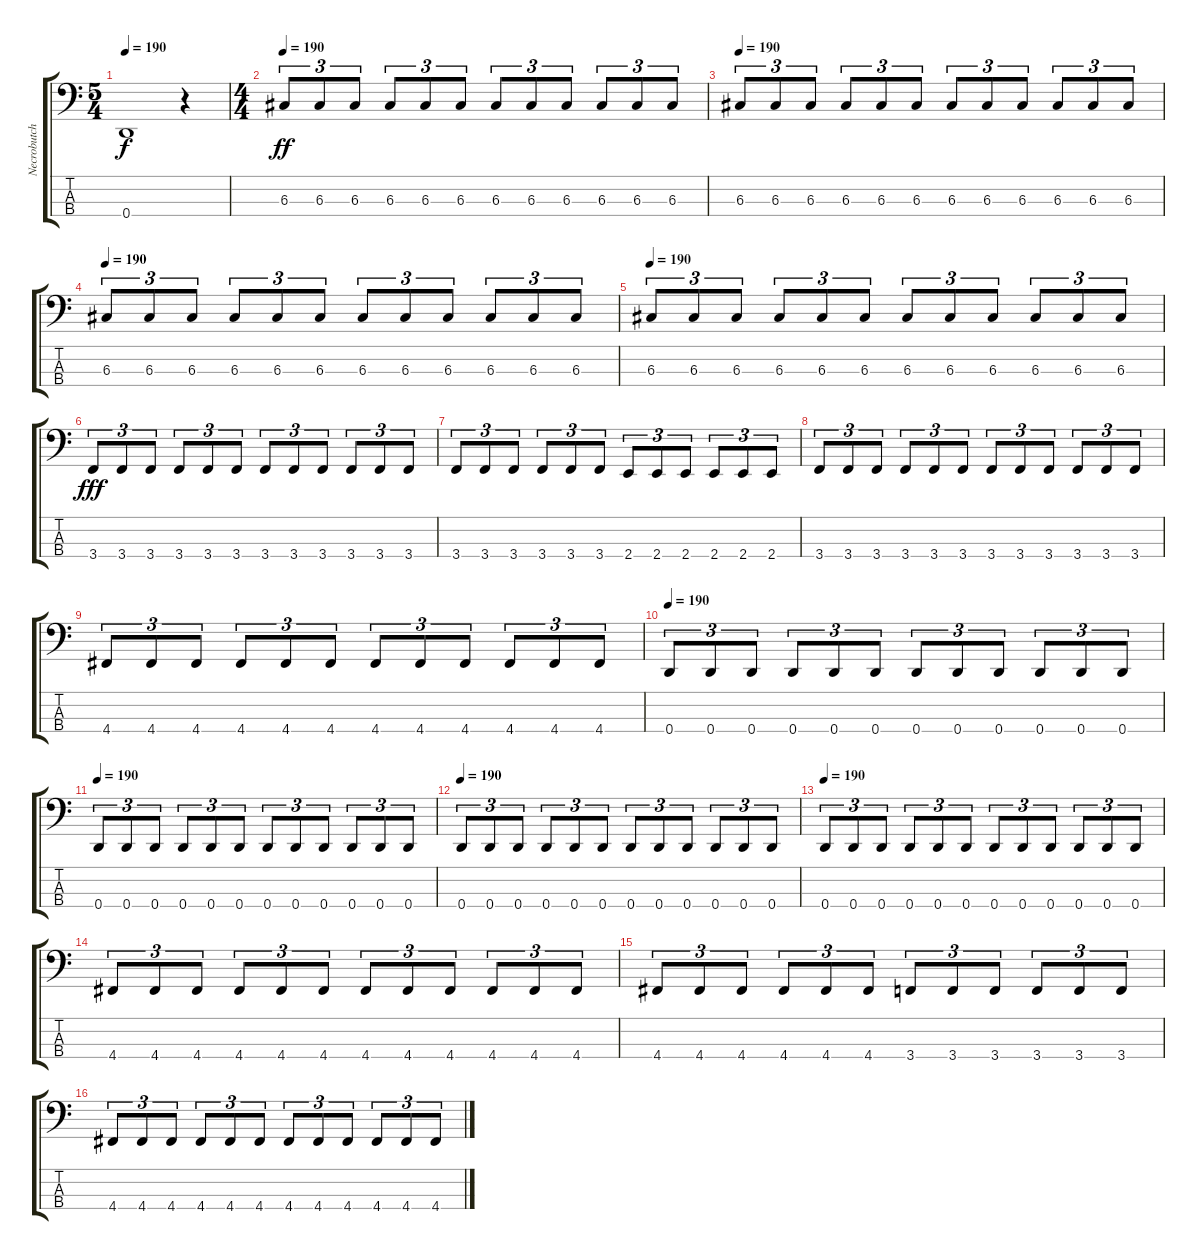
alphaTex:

\track ("Necrobutcher" "Necrobutch") {instrument electricbassfinger}
\staff {score tabs}
\tuning (F2 C2 G1 D1) {hide}
\ts (5 4)
\tempo 190
\clef f4
\ks c
0.4{t}.1{dy f} r.4 |
\ts (4 4)
\tempo 190
6.3.8{tu (3 2) dy ff} 6.3.8{tu (3 2)} 6.3.8{tu (3 2)} 6.3.8{tu (3 2)} 6.3.8{tu (3 2)} 6.3.8{tu (3 2)} 6.3.8{tu (3 2)} 6.3.8{tu (3 2)} 6.3.8{tu (3 2)} 6.3.8{tu (3 2)} 6.3.8{tu (3 2)} 6.3.8{tu (3 2)} |
\tempo 190
6.3.8{tu (3 2)} 6.3.8{tu (3 2)} 6.3.8{tu (3 2)} 6.3.8{tu (3 2)} 6.3.8{tu (3 2)} 6.3.8{tu (3 2)} 6.3.8{tu (3 2)} 6.3.8{tu (3 2)} 6.3.8{tu (3 2)} 6.3.8{tu (3 2)} 6.3.8{tu (3 2)} 6.3.8{tu (3 2)} |
\tempo 190
6.3.8{tu (3 2)} 6.3.8{tu (3 2)} 6.3.8{tu (3 2)} 6.3.8{tu (3 2)} 6.3.8{tu (3 2)} 6.3.8{tu (3 2)} 6.3.8{tu (3 2)} 6.3.8{tu (3 2)} 6.3.8{tu (3 2)} 6.3.8{tu (3 2)} 6.3.8{tu (3 2)} 6.3.8{tu (3 2)} |
\tempo 190
6.3.8{tu (3 2)} 6.3.8{tu (3 2)} 6.3.8{tu (3 2)} 6.3.8{tu (3 2)} 6.3.8{tu (3 2)} 6.3.8{tu (3 2)} 6.3.8{tu (3 2)} 6.3.8{tu (3 2)} 6.3.8{tu (3 2)} 6.3.8{tu (3 2)} 6.3.8{tu (3 2)} 6.3.8{tu (3 2)} |
3.4.8{tu (3 2) dy fff} 3.4.8{tu (3 2)} 3.4.8{tu (3 2)} 3.4.8{tu (3 2)} 3.4.8{tu (3 2)} 3.4.8{tu (3 2)} 3.4.8{tu (3 2)} 3.4.8{tu (3 2)} 3.4.8{tu (3 2)} 3.4.8{tu (3 2)} 3.4.8{tu (3 2)} 3.4.8{tu (3 2)} |
3.4.8{tu (3 2)} 3.4.8{tu (3 2)} 3.4.8{tu (3 2)} 3.4.8{tu (3 2)} 3.4.8{tu (3 2)} 3.4.8{tu (3 2)} 2.4.8{tu (3 2)} 2.4.8{tu (3 2)} 2.4.8{tu (3 2)} 2.4.8{tu (3 2)} 2.4.8{tu (3 2)} 2.4.8{tu (3 2)} |
3.4.8{tu (3 2)} 3.4.8{tu (3 2)} 3.4.8{tu (3 2)} 3.4.8{tu (3 2)} 3.4.8{tu (3 2)} 3.4.8{tu (3 2)} 3.4.8{tu (3 2)} 3.4.8{tu (3 2)} 3.4.8{tu (3 2)} 3.4.8{tu (3 2)} 3.4.8{tu (3 2)} 3.4.8{tu (3 2)} |
4.4.8{tu (3 2)} 4.4.8{tu (3 2)} 4.4.8{tu (3 2)} 4.4.8{tu (3 2)} 4.4.8{tu (3 2)} 4.4.8{tu (3 2)} 4.4.8{tu (3 2)} 4.4.8{tu (3 2)} 4.4.8{tu (3 2)} 4.4.8{tu (3 2)} 4.4.8{tu (3 2)} 4.4.8{tu (3 2)} |
\tempo 190
0.4.8{tu (3 2)} 0.4.8{tu (3 2)} 0.4.8{tu (3 2)} 0.4.8{tu (3 2)} 0.4.8{tu (3 2)} 0.4.8{tu (3 2)} 0.4.8{tu (3 2)} 0.4.8{tu (3 2)} 0.4.8{tu (3 2)} 0.4.8{tu (3 2)} 0.4.8{tu (3 2)} 0.4.8{tu (3 2)} |
\tempo 190
0.4.8{tu (3 2)} 0.4.8{tu (3 2)} 0.4.8{tu (3 2)} 0.4.8{tu (3 2)} 0.4.8{tu (3 2)} 0.4.8{tu (3 2)} 0.4.8{tu (3 2)} 0.4.8{tu (3 2)} 0.4.8{tu (3 2)} 0.4.8{tu (3 2)} 0.4.8{tu (3 2)} 0.4.8{tu (3 2)} |
\tempo 190
0.4.8{tu (3 2)} 0.4.8{tu (3 2)} 0.4.8{tu (3 2)} 0.4.8{tu (3 2)} 0.4.8{tu (3 2)} 0.4.8{tu (3 2)} 0.4.8{tu (3 2)} 0.4.8{tu (3 2)} 0.4.8{tu (3 2)} 0.4.8{tu (3 2)} 0.4.8{tu (3 2)} 0.4.8{tu (3 2)} |
\tempo 190
0.4.8{tu (3 2)} 0.4.8{tu (3 2)} 0.4.8{tu (3 2)} 0.4.8{tu (3 2)} 0.4.8{tu (3 2)} 0.4.8{tu (3 2)} 0.4.8{tu (3 2)} 0.4.8{tu (3 2)} 0.4.8{tu (3 2)} 0.4.8{tu (3 2)} 0.4.8{tu (3 2)} 0.4.8{tu (3 2)} |
4.4.8{tu (3 2)} 4.4.8{tu (3 2)} 4.4.8{tu (3 2)} 4.4.8{tu (3 2)} 4.4.8{tu (3 2)} 4.4.8{tu (3 2)} 4.4.8{tu (3 2)} 4.4.8{tu (3 2)} 4.4.8{tu (3 2)} 4.4.8{tu (3 2)} 4.4.8{tu (3 2)} 4.4.8{tu (3 2)} |
4.4.8{tu (3 2)} 4.4.8{tu (3 2)} 4.4.8{tu (3 2)} 4.4.8{tu (3 2)} 4.4.8{tu (3 2)} 4.4.8{tu (3 2)} 3.4.8{tu (3 2)} 3.4.8{tu (3 2)} 3.4.8{tu (3 2)} 3.4.8{tu (3 2)} 3.4.8{tu (3 2)} 3.4.8{tu (3 2)} |
4.4.8{tu (3 2)} 4.4.8{tu (3 2)} 4.4.8{tu (3 2)} 4.4.8{tu (3 2)} 4.4.8{tu (3 2)} 4.4.8{tu (3 2)} 4.4.8{tu (3 2)} 4.4.8{tu (3 2)} 4.4.8{tu (3 2)} 4.4.8{tu (3 2)} 4.4.8{tu (3 2)} 4.4.8{tu (3 2)}
